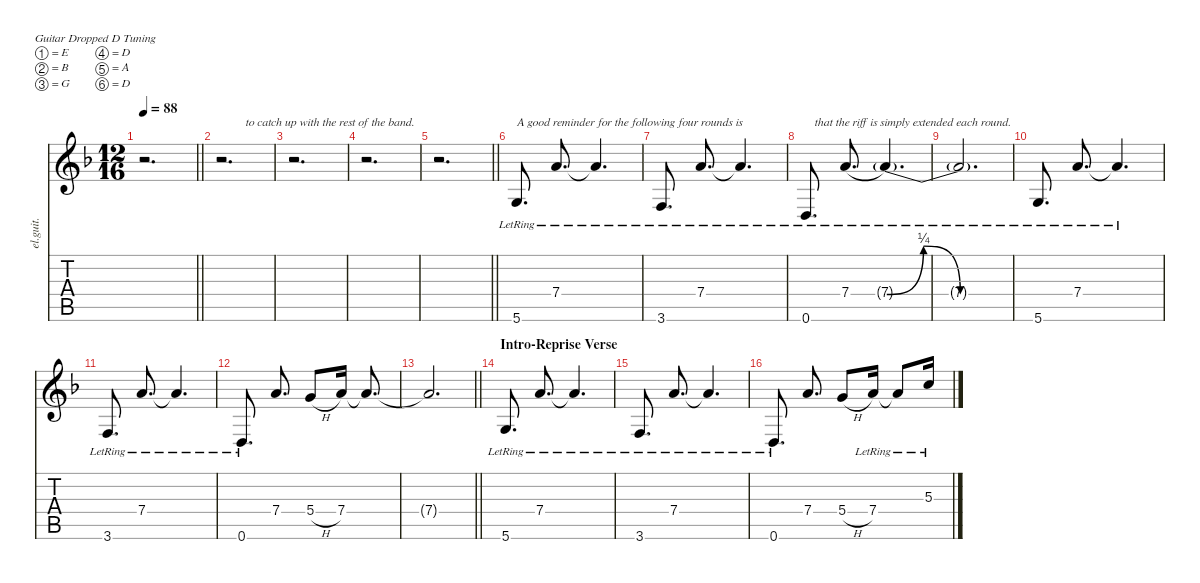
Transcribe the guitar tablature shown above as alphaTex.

\defaultSystemsLayout 4
\hideDynamics
\bracketExtendMode nobrackets
\otherSystemsTrackNameOrientation horizontal
\track ("Guitar, clean w/ delay" "el.guit.") {instrument electricguitarclean}
\staff {score tabs}
\tuning (E4 B3 G3 D3 A2 D2)
\ts (12 16)
\tempo 88
\clef g2
\barLineRight lightlight
\ks dminor
r.2{d dy f beam Down} |
r.2{d txt "        to catch up with the rest of the band." beam Down} |
r.2{d beam Down} |
r.2{d beam Down} |
\barLineRight lightlight
r.2{d beam Down} |
5.6{lr acc forcenatural}.8{d txt "A good reminder for the following four rounds is" beam Up} 7.4{lr acc forcenatural}.8{d beam Up} 7.4{lr t acc forcenatural}.4{d beam Up} |
3.6{lr acc forcenatural}.8{d beam Up} 7.4{lr acc forcenatural}.8{d beam Up} 7.4{lr t acc forcenatural}.4{d beam Up} |
0.6{lr acc forcenatural}.8{d txt "   that the riff is simply extended each round." beam Up} 7.4{be (hold 0 0 60 0) lr acc forcenatural}.8{d beam Up} 7.4{be (bendrelease 0 0 30 1 30 1 60 0) lr t acc forcenatural}.4{d beam Up} |
7.4{be (hold 0 0 60 0) lr t acc forcenatural}.2{d beam Up} |
5.6{lr acc forcenatural}.8{d beam Up} 7.4{lr acc forcenatural}.8{d beam Up} 7.4{lr t acc forcenatural}.4{d beam Up} |
3.6{lr acc forcenatural}.8{d beam Up} 7.4{lr acc forcenatural}.8{d beam Up} 7.4{lr t acc forcenatural}.4{d beam Up} |
0.6{lr acc forcenatural}.8{d beam Up} 7.4{acc forcenatural}.8{d beam Up} 5.4{h acc forcenatural}.8{beam Up} 7.4{acc forcenatural}.16{beam Up} 7.4{t acc forcenatural}.8{d beam Up} |
\barLineRight lightlight
7.4{t acc forcenatural}.2{d beam Up} |
\section ("" "Intro-Reprise Verse")
5.6{lr acc forcenatural}.8{d beam Up} 7.4{lr acc forcenatural}.8{d beam Up} 7.4{lr t acc forcenatural}.4{d beam Up} |
3.6{lr acc forcenatural}.8{d beam Up} 7.4{lr acc forcenatural}.8{d beam Up} 7.4{lr t acc forcenatural}.4{d beam Up} |
0.6{lr acc forcenatural}.8{d beam Up} 7.4{acc forcenatural}.8{d beam Up} 5.4{h acc forcenatural}.8{beam Up} 7.4{lr acc forcenatural}.16{beam Up} 7.4{lr t acc forcenatural}.8{beam Up} 5.3{lr acc forcenatural}.16{beam Up}
